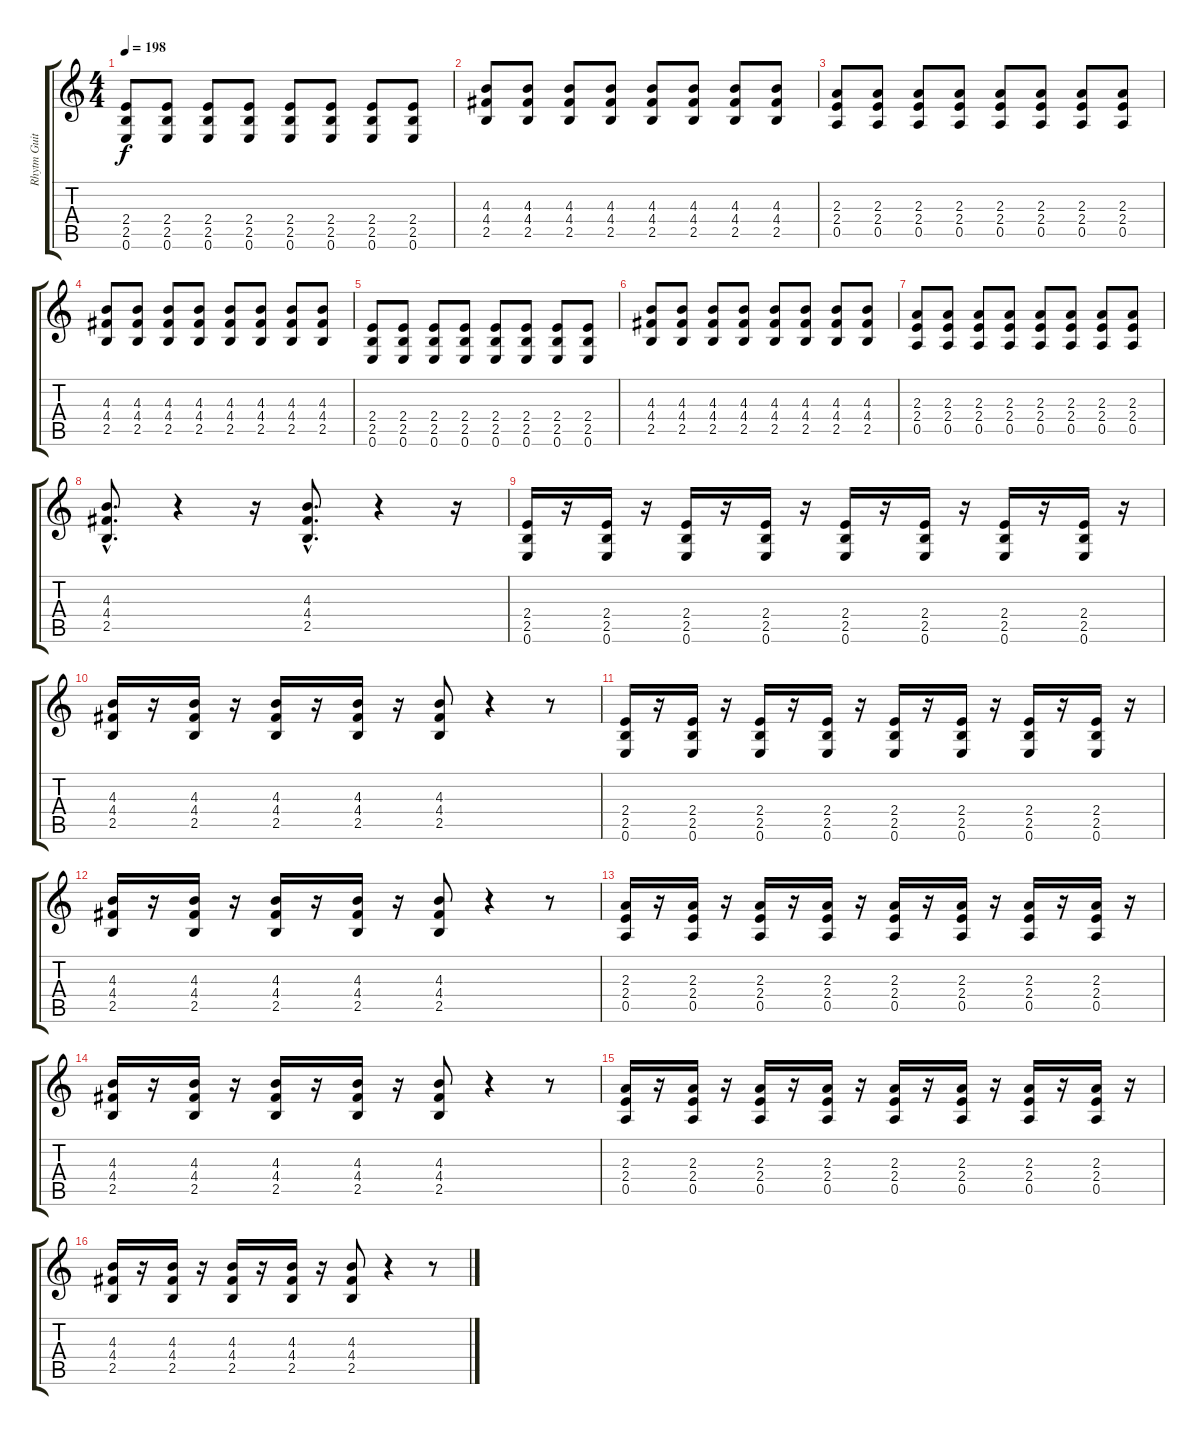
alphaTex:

\track ("Rhytm Guitar" "Rhytm Guit") {instrument distortionguitar}
\staff {score tabs}
\tuning (E4 B3 G3 D3 A2 E2) {hide}
\ts (4 4)
\tempo 198
\clef g2
\ks c
(2.4 2.5 0.6).8{dy f} (2.4 2.5 0.6).8 (2.4 2.5 0.6).8 (2.4 2.5 0.6).8 (2.4 2.5 0.6).8 (2.4 2.5 0.6).8 (2.4 2.5 0.6).8 (2.4 2.5 0.6).8 |
(4.3 4.4 2.5).8 (4.3 4.4 2.5).8 (4.3 4.4 2.5).8 (4.3 4.4 2.5).8 (4.3 4.4 2.5).8 (4.3 4.4 2.5).8 (4.3 4.4 2.5).8 (4.3 4.4 2.5).8 |
(2.3 2.4 0.5).8 (2.3 2.4 0.5).8 (2.3 2.4 0.5).8 (2.3 2.4 0.5).8 (2.3 2.4 0.5).8 (2.3 2.4 0.5).8 (2.3 2.4 0.5).8 (2.3 2.4 0.5).8 |
(4.3 4.4 2.5).8 (4.3 4.4 2.5).8 (4.3 4.4 2.5).8 (4.3 4.4 2.5).8 (4.3 4.4 2.5).8 (4.3 4.4 2.5).8 (4.3 4.4 2.5).8 (4.3 4.4 2.5).8 |
(2.4 2.5 0.6).8 (2.4 2.5 0.6).8 (2.4 2.5 0.6).8 (2.4 2.5 0.6).8 (2.4 2.5 0.6).8 (2.4 2.5 0.6).8 (2.4 2.5 0.6).8 (2.4 2.5 0.6).8 |
(4.3 4.4 2.5).8 (4.3 4.4 2.5).8 (4.3 4.4 2.5).8 (4.3 4.4 2.5).8 (4.3 4.4 2.5).8 (4.3 4.4 2.5).8 (4.3 4.4 2.5).8 (4.3 4.4 2.5).8 |
(2.3 2.4 0.5).8 (2.3 2.4 0.5).8 (2.3 2.4 0.5).8 (2.3 2.4 0.5).8 (2.3 2.4 0.5).8 (2.3 2.4 0.5).8 (2.3 2.4 0.5).8 (2.3 2.4 0.5).8 |
(4.3{hac} 4.4{hac} 2.5{hac}).8{d} r.4 r.16 (4.3{hac} 4.4{hac} 2.5{hac}).8{d} r.4 r.16 |
(2.4 2.5 0.6).16 r.16 (2.4 2.5 0.6).16 r.16 (2.4 2.5 0.6).16 r.16 (2.4 2.5 0.6).16 r.16 (2.4 2.5 0.6).16 r.16 (2.4 2.5 0.6).16 r.16 (2.4 2.5 0.6).16 r.16 (2.4 2.5 0.6).16 r.16 |
(4.3 4.4 2.5).16 r.16 (4.3 4.4 2.5).16 r.16 (4.3 4.4 2.5).16 r.16 (4.3 4.4 2.5).16 r.16 (4.3 4.4 2.5).8 r.4 r.8 |
(2.4 2.5 0.6).16 r.16 (2.4 2.5 0.6).16 r.16 (2.4 2.5 0.6).16 r.16 (2.4 2.5 0.6).16 r.16 (2.4 2.5 0.6).16 r.16 (2.4 2.5 0.6).16 r.16 (2.4 2.5 0.6).16 r.16 (2.4 2.5 0.6).16 r.16 |
(4.3 4.4 2.5).16 r.16 (4.3 4.4 2.5).16 r.16 (4.3 4.4 2.5).16 r.16 (4.3 4.4 2.5).16 r.16 (4.3 4.4 2.5).8 r.4 r.8 |
(2.3 2.4 0.5).16 r.16 (2.3 2.4 0.5).16 r.16 (2.3 2.4 0.5).16 r.16 (2.3 2.4 0.5).16 r.16 (2.3 2.4 0.5).16 r.16 (2.3 2.4 0.5).16 r.16 (2.3 2.4 0.5).16 r.16 (2.3 2.4 0.5).16 r.16 |
(4.3 4.4 2.5).16 r.16 (4.3 4.4 2.5).16 r.16 (4.3 4.4 2.5).16 r.16 (4.3 4.4 2.5).16 r.16 (4.3 4.4 2.5).8 r.4 r.8 |
(2.3 2.4 0.5).16 r.16 (2.3 2.4 0.5).16 r.16 (2.3 2.4 0.5).16 r.16 (2.3 2.4 0.5).16 r.16 (2.3 2.4 0.5).16 r.16 (2.3 2.4 0.5).16 r.16 (2.3 2.4 0.5).16 r.16 (2.3 2.4 0.5).16 r.16 |
(4.3 4.4 2.5).16 r.16 (4.3 4.4 2.5).16 r.16 (4.3 4.4 2.5).16 r.16 (4.3 4.4 2.5).16 r.16 (4.3 4.4 2.5).8 r.4 r.8
